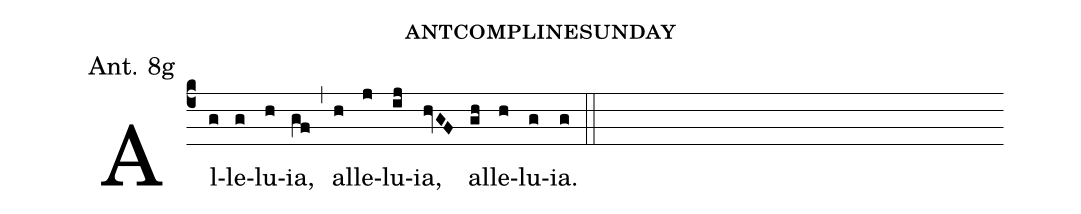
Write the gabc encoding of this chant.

name: antcomplinesunday;
annotation: Ant. 8g;
%%
(c4)Al(g)le(g)lu(h)ia,(gf) (,)
al(h)le(j)lu(ij)ia,(hvGF) al(gh)le(h)lu(g)ia.(g) (::)
